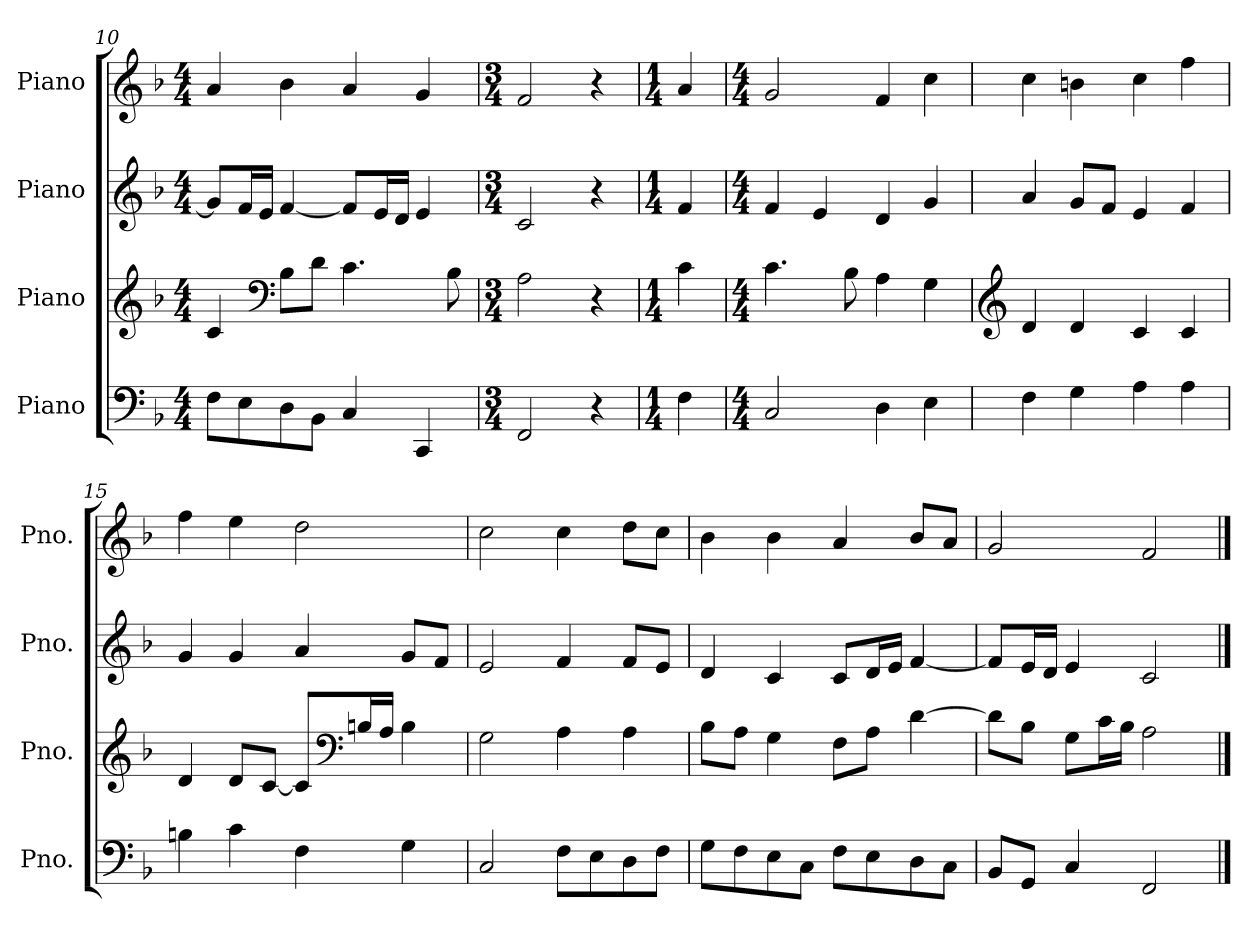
**kern	**kern	**kern	**kern
*part4	*part3	*part2	*part1
*staff4	*staff3	*staff2	*staff1
*I"Piano	*I"Piano	*I"Piano	*I"Piano
*I'Pno.	*I'Pno.	*I'Pno.	*I'Pno.
*clefF4	*clefG2	*clefG2	*clefG2
*k[b-]	*k[b-]	*k[b-]	*k[b-]
*M4/4	*M4/4	*M4/4	*M4/4
=10	=10	=10	=10
8F\L	4c/	8g/L]	4a/
8E\	.	16f/L	.
.	.	16e/JJ	.
*	*clefF4	*	*
8D\	8B-\L	[4f/	4b-\
8BB-\J	8d\J	.	.
4C/	4.c\	8f/L]	4a/
.	.	16e/L	.
.	.	16d/JJ	.
4CC/	.	4e/	4g/
.	8B-\	.	.
!!LO:LB:g=z
=11	=11	=11	=11
*M3/4	*M3/4	*M3/4	*M3/4
2FF/	2A\	2c/	2f/
4r	4r	4r	4r
=12	=12	=12	=12
*M1/4	*M1/4	*M1/4	*M1/4
4F\	4c\	4f/	4a/
=13	=13	=13	=13
*M4/4	*M4/4	*M4/4	*M4/4
2C/	4.c\	4f/	2g/
.	.	4e/	.
.	8B-\	.	.
4D\	4A\	4d/	4f/
4E\	4G\	4g/	4cc\
=14	=14	=14	=14
*	*clefG2	*	*
4F\	4d/	4a/	4cc\
4G\	4d/	8g/L	4bn\
.	.	8f/J	.
4A\	4c/	4e/	4cc\
4A\	4c/	4f/	4ff\
=15	=15	=15	=15
4Bn\	4d/	4g/	4ff\
4c\	8d/L	4g/	4ee\
.	[8c/J	.	.
4F\	8c/L]	4a/	2dd\
*	*clefF4	*	*
.	16Bn/L	.	.
.	16A/JJ	.	.
4G\	4B\	8g/L	.
.	.	8f/J	.
=16	=16	=16	=16
2C/	2G\	2e/	2cc\
8F\L	4A\	4f/	4cc\
8E\	.	.	.
8D\	4A\	8f/L	8dd\L
8F\J	.	8e/J	8cc\J
!!LO:PB:g=z
=17	=17	=17	=17
8G\L	8B-\L	4d/	4b-\
8F\	8A\J	.	.
8E\	4G\	4c/	4b-\
8C\J	.	.	.
8F\L	8F\L	8c/L	4a/
8E\	8A\J	16d/L	.
.	.	16e/JJ	.
8D\	[4d\	[4f/	8b-/L
8C\J	.	.	8a/J
=18	=18	=18	=18
8BB-/L	8d\L]	8f/L]	2g/
8GG/J	8B-\J	16e/L	.
.	.	16d/JJ	.
4C/	8G\L	4e/	.
.	16c\L	.	.
.	16B-\JJ	.	.
2FF/	2A\	2c/	2f/
==	==	==	==
*-	*-	*-	*-
